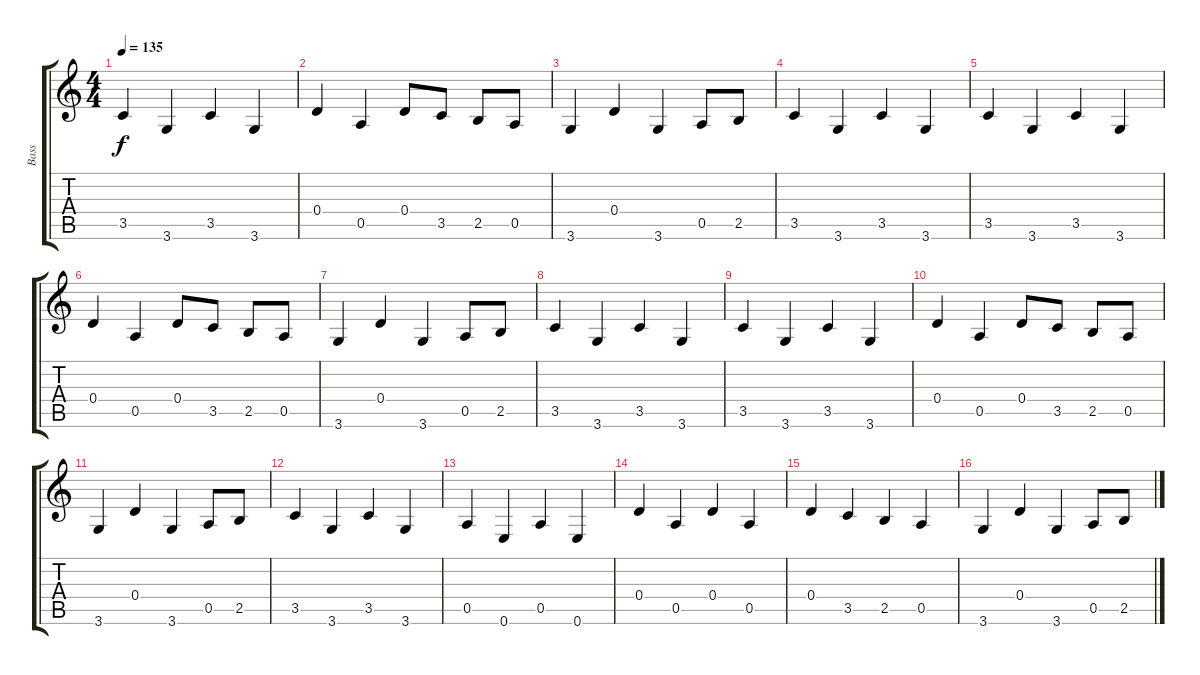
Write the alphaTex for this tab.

\track ("Bass" "Bass") {instrument acousticguitarnylon}
\staff {score tabs}
\tuning (E4 B3 G3 D3 A2 E2) {hide}
\ts (4 4)
\tempo 135
\clef g2
\ks c
3.5.4{dy f instrument acousticguitarnylon} 3.6.4 3.5.4 3.6.4 |
0.4.4 0.5.4 0.4.8 3.5.8 2.5.8 0.5.8 |
3.6.4 0.4.4 3.6.4 0.5.8 2.5.8 |
3.5.4 3.6.4 3.5.4 3.6.4 |
3.5.4 3.6.4 3.5.4 3.6.4 |
0.4.4 0.5.4 0.4.8 3.5.8 2.5.8 0.5.8 |
3.6.4 0.4.4 3.6.4 0.5.8 2.5.8 |
3.5.4 3.6.4 3.5.4 3.6.4 |
3.5.4 3.6.4 3.5.4 3.6.4 |
0.4.4 0.5.4 0.4.8 3.5.8 2.5.8 0.5.8 |
3.6.4 0.4.4 3.6.4 0.5.8 2.5.8 |
3.5.4 3.6.4 3.5.4 3.6.4 |
0.5.4 0.6.4 0.5.4 0.6.4 |
0.4.4 0.5.4 0.4.4 0.5.4 |
0.4.4 3.5.4 2.5.4 0.5.4 |
3.6.4 0.4.4 3.6.4 0.5.8 2.5.8
